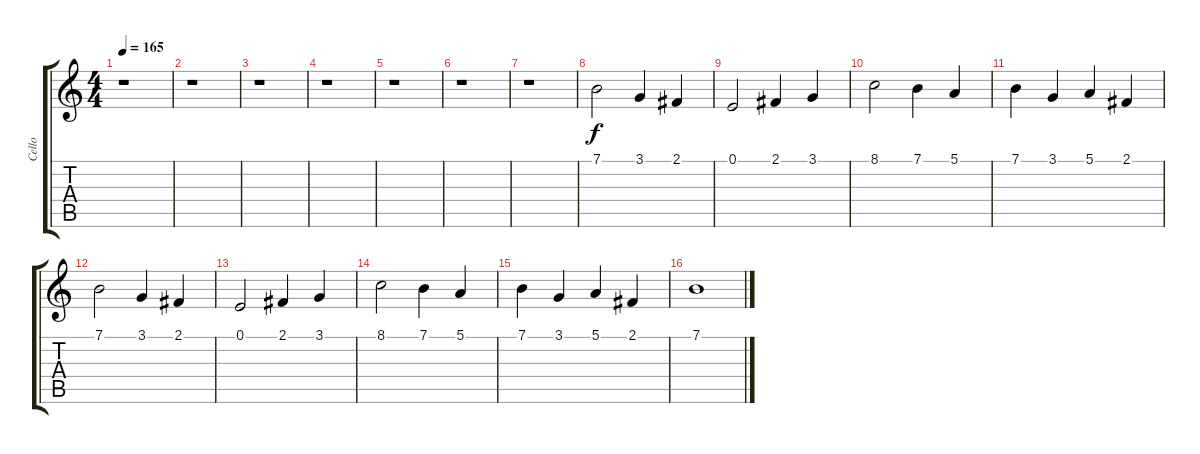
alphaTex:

\track ("Cello" "Cello") {instrument cello}
\staff {score tabs}
\tuning (E4 B3 G3 D3 A2 E2) {hide}
\ts (4 4)
\tempo 165
\clef g2
\ks c
r.1{dy f} |
r.1 |
r.1 |
r.1 |
r.1 |
r.1 |
r.1 |
7.1.2{volume 11} 3.1.4 2.1.4 |
0.1.2 2.1.4 3.1.4 |
8.1.2 7.1.4 5.1.4 |
7.1.4 3.1.4 5.1.4 2.1.4 |
7.1.2 3.1.4 2.1.4 |
0.1.2 2.1.4 3.1.4 |
8.1.2 7.1.4 5.1.4 |
7.1.4 3.1.4 5.1.4 2.1.4 |
7.1.1
